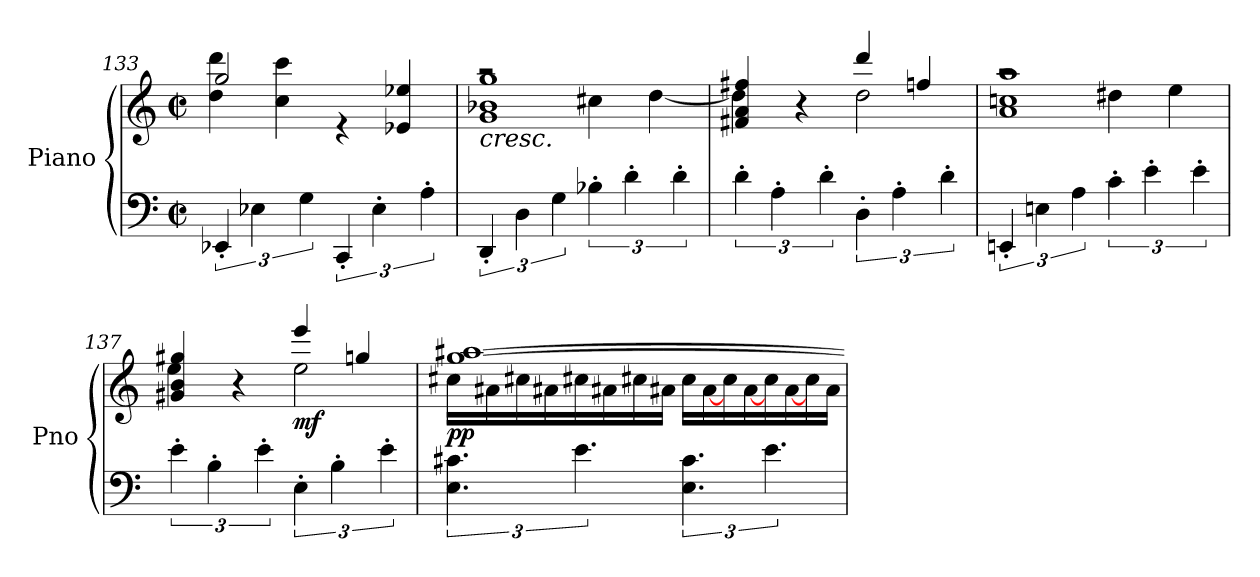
**kern	**kern	**dynam
*part1	*part1	*part1
*staff2	*staff1	*staff1/2
*I"Piano	*	*
*I'Pno	*	*
!!LO:LB:g=z
*clefF4	*clefG2	*
*k[]	*k[]	*
*M4/4	*M4/4	*
*met(c|)	*met(c|)	*
=133	=133	=133
*	*^	*
6EE-X'/	2gg/	4dd\ 4ddd\	.
6E-X\	.	.	.
.	.	4cc\ 4ccc\	.
6G\	.	.	.
6CC'/	4re	2ryy	.
6E-'\	.	.	.
.	4e-X/ 4ee-X/	.	.
6A'\	.	.	.
=134	=134	=134	=134
*	*	*^	*
!	!LO:TX:b:i:t=cresc.	!	!	!
6DD'/	1gg	2raa	1g 1b-X	.
6D\	.	.	.	.
6G\	.	.	.	.
6B-X'\	.	4cc#X\	.	.
6d'\	.	.	.	.
.	.	[4dd\	.	.
6d'\	.	.	.	.
*	*	*v	*v	*
=135	=135	=135	=135
6d'\	4f#X/ 4a/ 4ff#X/	4dd\]	.
6A'\	.	.	.
.	4r	4ryy	.
6d'\	.	.	.
6D'\	4ddd/	2dd\	.
6A'\	.	.	.
.	4ffn/	.	.
6d'\	.	.	.
=136	=136	=136	=136
*	*	*^	*
6EEn'/	1aa	2raa	1a 1ccn	.
6En\	.	.	.	.
6A\	.	.	.	.
6c'\	.	4dd#X\	.	.
6e'\	.	.	.	.
.	.	4ee\	.	.
6e'\	.	.	.	.
*	*	*v	*v	*
=137	=137	=137	=137
6e'\	4g#X/ 4b/ 4gg#X/	4ee\	.
6B'\	.	.	.
.	4r	4ryy	.
6e'\	.	.	.
!	!	!	!LO:DY:b
6E'\	4eee/	2ee\	mf
6B'\	.	.	.
.	4ggn/	.	.
6e'\	.	.	.
!!LO:LB:g=z	!!
=138	=138	=138	=138
!	!	!	!LO:DY:b
*	*tremolo	*	*
6.E\ 6.c#X\	[1gg [1aa#X	16cc#X\LL	pp
.	.	16a#X\	.
.	.	16cc#X\	.
.	.	16a#X\	.
6.e\	.	16cc#X\	.
.	.	16a#X\	.
.	.	16cc#X\	.
.	.	16a#X\JJ	.
6.E\ 6.c#\	.	16cc#\LL	.
.	.	[16a#\	.
.	.	16cc#\	.
.	.	[16a#\	.
6.e\	.	16cc#\	.
.	.	[16a#\	.
.	.	16cc#\	.
.	.	16a#\JJ	.
*	*Xtremolo	*	*
.	.	.	.
.	.	.	.
.	.	.	.
.	.	.	.
*	*v	*v	*
=	=	=
*-	*-	*-
